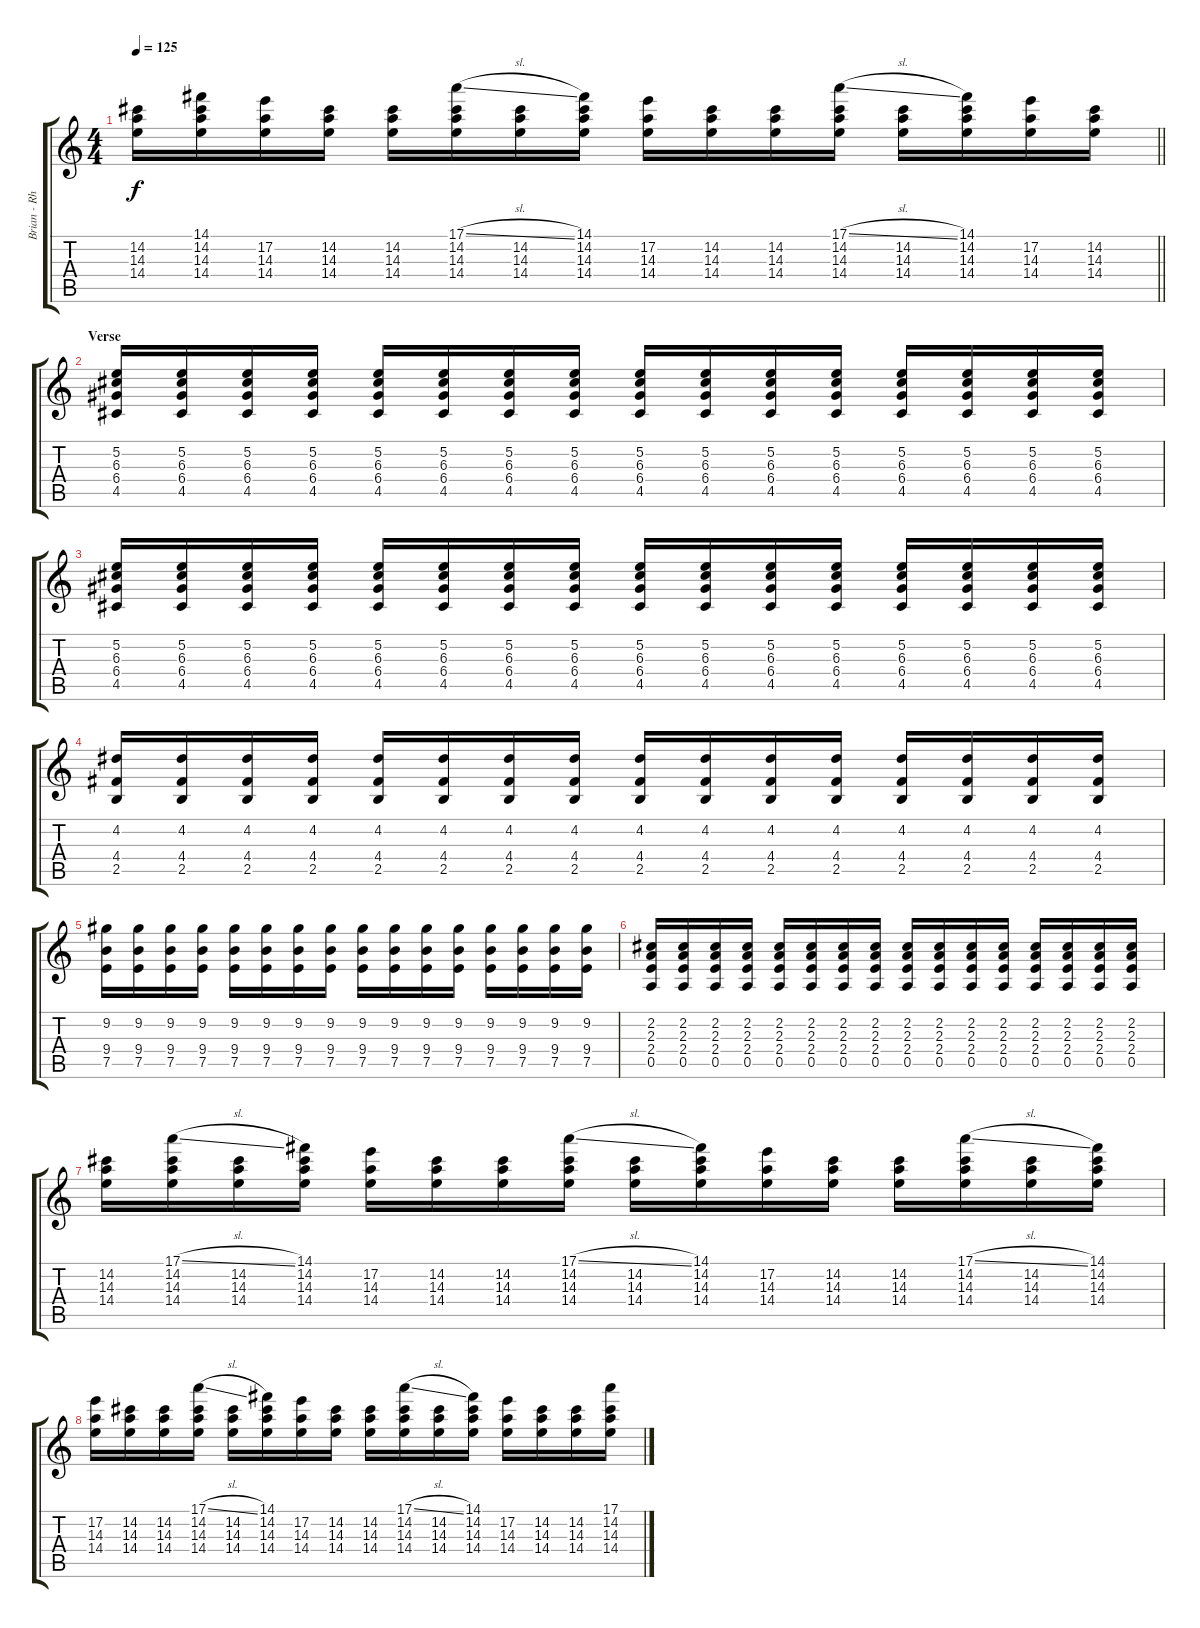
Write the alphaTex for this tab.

\track ("Brian - Rhythm Guitar" "Brian - Rh") {instrument electricguitarjazz}
\staff {score tabs}
\tuning (E4 B3 G3 D3 A2 E2) {hide}
\ts (4 4)
\tempo 125
\clef g2
\barLineRight lightlight
\ks c
(14.2 14.3 14.4).16{dy f} (14.1 14.2 14.3 14.4).16 (17.2 14.3 14.4).16 (14.2 14.3 14.4).16 (14.2 14.3 14.4).16 (17.1{sl} 14.2 14.3 14.4).16 (14.2 14.3 14.4).16 (14.1 14.2 14.3 14.4).16 (17.2 14.3 14.4).16 (14.2 14.3 14.4).16 (14.2 14.3 14.4).16 (17.1{sl} 14.2 14.3 14.4).16 (14.2 14.3 14.4).16 (14.1 14.2 14.3 14.4).16 (17.2 14.3 14.4).16 (14.2 14.3 14.4).16 |
\section ("" "Verse")
(5.2 6.3 6.4 4.5).16 (5.2 6.3 6.4 4.5).16 (5.2 6.3 6.4 4.5).16 (5.2 6.3 6.4 4.5).16 (5.2 6.3 6.4 4.5).16 (5.2 6.3 6.4 4.5).16 (5.2 6.3 6.4 4.5).16 (5.2 6.3 6.4 4.5).16 (5.2 6.3 6.4 4.5).16 (5.2 6.3 6.4 4.5).16 (5.2 6.3 6.4 4.5).16 (5.2 6.3 6.4 4.5).16 (5.2 6.3 6.4 4.5).16 (5.2 6.3 6.4 4.5).16 (5.2 6.3 6.4 4.5).16 (5.2 6.3 6.4 4.5).16 |
(5.2 6.3 6.4 4.5).16 (5.2 6.3 6.4 4.5).16 (5.2 6.3 6.4 4.5).16 (5.2 6.3 6.4 4.5).16 (5.2 6.3 6.4 4.5).16 (5.2 6.3 6.4 4.5).16 (5.2 6.3 6.4 4.5).16 (5.2 6.3 6.4 4.5).16 (5.2 6.3 6.4 4.5).16 (5.2 6.3 6.4 4.5).16 (5.2 6.3 6.4 4.5).16 (5.2 6.3 6.4 4.5).16 (5.2 6.3 6.4 4.5).16 (5.2 6.3 6.4 4.5).16 (5.2 6.3 6.4 4.5).16 (5.2 6.3 6.4 4.5).16 |
(4.2 4.4 2.5).16 (4.2 4.4 2.5).16 (4.2 4.4 2.5).16 (4.2 4.4 2.5).16 (4.2 4.4 2.5).16 (4.2 4.4 2.5).16 (4.2 4.4 2.5).16 (4.2 4.4 2.5).16 (4.2 4.4 2.5).16 (4.2 4.4 2.5).16 (4.2 4.4 2.5).16 (4.2 4.4 2.5).16 (4.2 4.4 2.5).16 (4.2 4.4 2.5).16 (4.2 4.4 2.5).16 (4.2 4.4 2.5).16 |
(9.2 9.4 7.5).16 (9.2 9.4 7.5).16 (9.2 9.4 7.5).16 (9.2 9.4 7.5).16 (9.2 9.4 7.5).16 (9.2 9.4 7.5).16 (9.2 9.4 7.5).16 (9.2 9.4 7.5).16 (9.2 9.4 7.5).16 (9.2 9.4 7.5).16 (9.2 9.4 7.5).16 (9.2 9.4 7.5).16 (9.2 9.4 7.5).16 (9.2 9.4 7.5).16 (9.2 9.4 7.5).16 (9.2 9.4 7.5).16 |
(2.2 2.3 2.4 0.5).16 (2.2 2.3 2.4 0.5).16 (2.2 2.3 2.4 0.5).16 (2.2 2.3 2.4 0.5).16 (2.2 2.3 2.4 0.5).16 (2.2 2.3 2.4 0.5).16 (2.2 2.3 2.4 0.5).16 (2.2 2.3 2.4 0.5).16 (2.2 2.3 2.4 0.5).16 (2.2 2.3 2.4 0.5).16 (2.2 2.3 2.4 0.5).16 (2.2 2.3 2.4 0.5).16 (2.2 2.3 2.4 0.5).16 (2.2 2.3 2.4 0.5).16 (2.2 2.3 2.4 0.5).16 (2.2 2.3 2.4 0.5).16 |
(14.2 14.3 14.4).16 (17.1{sl} 14.2 14.3 14.4).16 (14.2 14.3 14.4).16 (14.1 14.2 14.3 14.4).16 (17.2 14.3 14.4).16 (14.2 14.3 14.4).16 (14.2 14.3 14.4).16 (17.1{sl} 14.2 14.3 14.4).16 (14.2 14.3 14.4).16 (14.1 14.2 14.3 14.4).16 (17.2 14.3 14.4).16 (14.2 14.3 14.4).16 (14.2 14.3 14.4).16 (17.1{sl} 14.2 14.3 14.4).16 (14.2 14.3 14.4).16 (14.1 14.2 14.3 14.4).16 |
(17.2 14.3 14.4).16 (14.2 14.3 14.4).16 (14.2 14.3 14.4).16 (17.1{sl} 14.2 14.3 14.4).16 (14.2 14.3 14.4).16 (14.1 14.2 14.3 14.4).16 (17.2 14.3 14.4).16 (14.2 14.3 14.4).16 (14.2 14.3 14.4).16 (17.1{sl} 14.2 14.3 14.4).16 (14.2 14.3 14.4).16 (14.1 14.2 14.3 14.4).16 (17.2 14.3 14.4).16 (14.2 14.3 14.4).16 (14.2 14.3 14.4).16 (17.1 14.2 14.3 14.4).16
